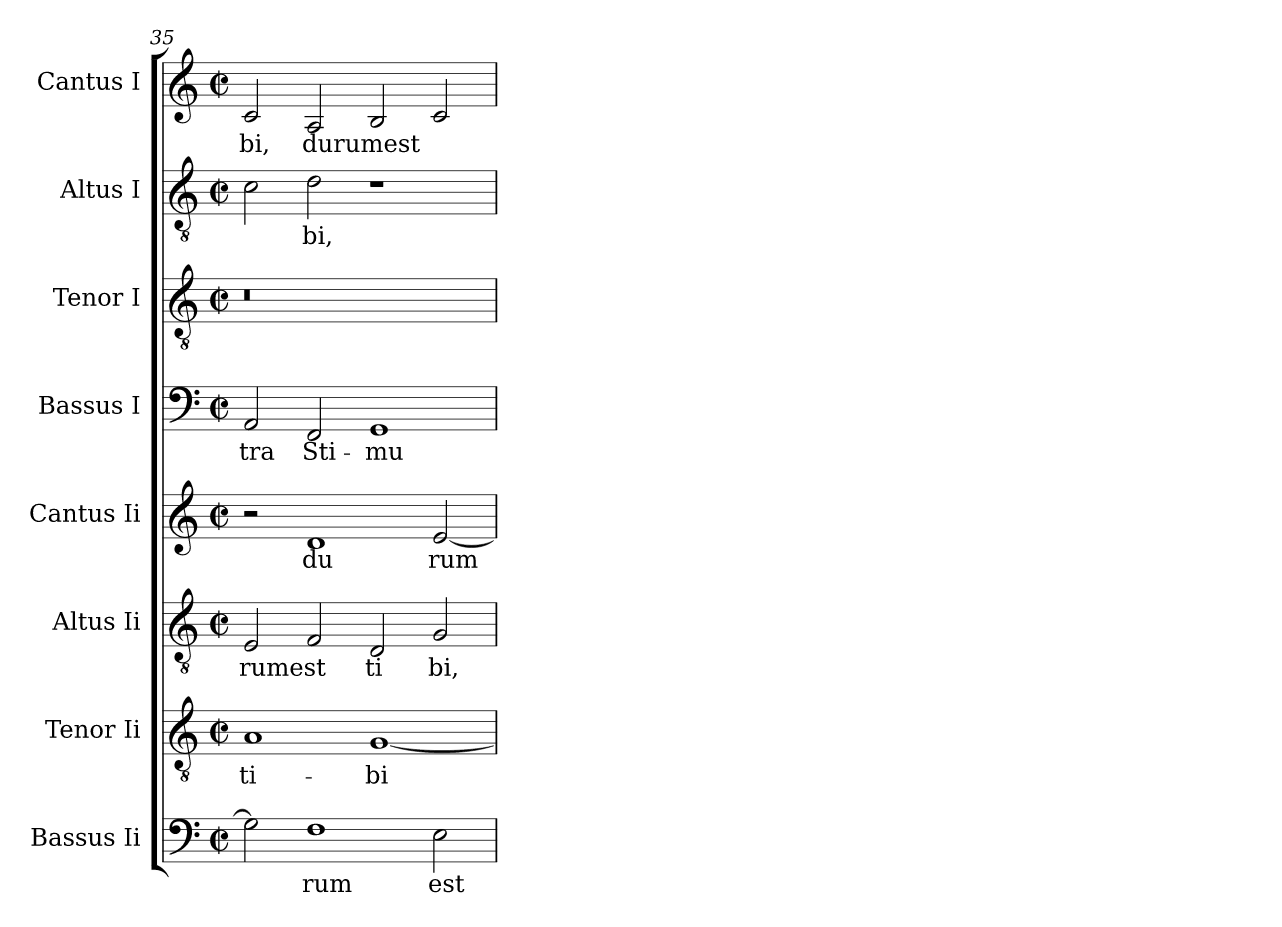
**kern	**text	**kern	**text	**kern	**text	**kern	**text	**kern	**text	**kern	**kern	**text	**kern	**text
*part8	*part8	*part7	*part7	*part6	*part6	*part5	*part5	*part4	*part4	*part3	*part2	*part2	*part1	*part1
*staff8	*staff8	*staff7	*staff7	*staff6	*staff6	*staff5	*staff5	*staff4	*staff4	*staff3	*staff2	*staff2	*staff1	*staff1
*I"Bassus Ii	*	*I"Tenor Ii	*	*I"Altus Ii	*	*I"Cantus Ii	*	*I"Bassus I	*	*I"Tenor I	*I"Altus I	*	*I"Cantus I	*
*clefF4	*	*clefGv2	*	*clefGv2	*	*clefG2	*	*clefF4	*	*clefGv2	*clefGv2	*	*clefG2	*
*M2/2	*	*M2/2	*	*M2/2	*	*M2/2	*	*M2/2	*	*M2/2	*M2/2	*	*M2/2	*
*met(c|)	*	*met(c|)	*	*met(c|)	*	*met(c|)	*	*met(c|)	*	*met(c|)	*met(c|)	*	*met(c|)	*
=35	=35	=35	=35	=35	=35	=35	=35	=35	=35	=35	=35	=35	=35	=35
!	!	!	!LO:LY:b:cj	!	!LO:LY:b:cj	!	!	!	!LO:LY:b:cj	!	!	!	!	!LO:LY:b:cj
2G\]	.	1A	ti-	2E/	rumest	2r	.	2AA/	-tra	0r	2c\	.	2c/	-bi,
!	!LO:LY:b:cj	!	!	!	!	!	!LO:LY:b:cj	!	!LO:LY:b:cj	!	!	!LO:LY:b:cj	!	!LO:LY:b
1F	rum	.	.	2F/	.	1d	du	2FF/	Sti-	.	2d\	bi,	2A/	durumest
!	!	!	!LO:LY:b:cj	!	!LO:LY:b:cj	!	!	!	!LO:LY:b:cj	!	!	!	!	!
.	.	[<1G	-bi	2D/	ti	.	.	1GG	-mu-	.	1r	.	2B/	.
!	!LO:LY:b:cj	!	!	!	!LO:LY:b:cj	!	!LO:LY:b	!	!	!	!	!	!	!
2E\	est	.	.	2G/	bi,	[<2e/	rum	.	.	.	.	.	2c/	.
=	=	=	=	=	=	=	=	=	=	=	=	=	=	=
*-	*-	*-	*-	*-	*-	*-	*-	*-	*-	*-	*-	*-	*-	*-
